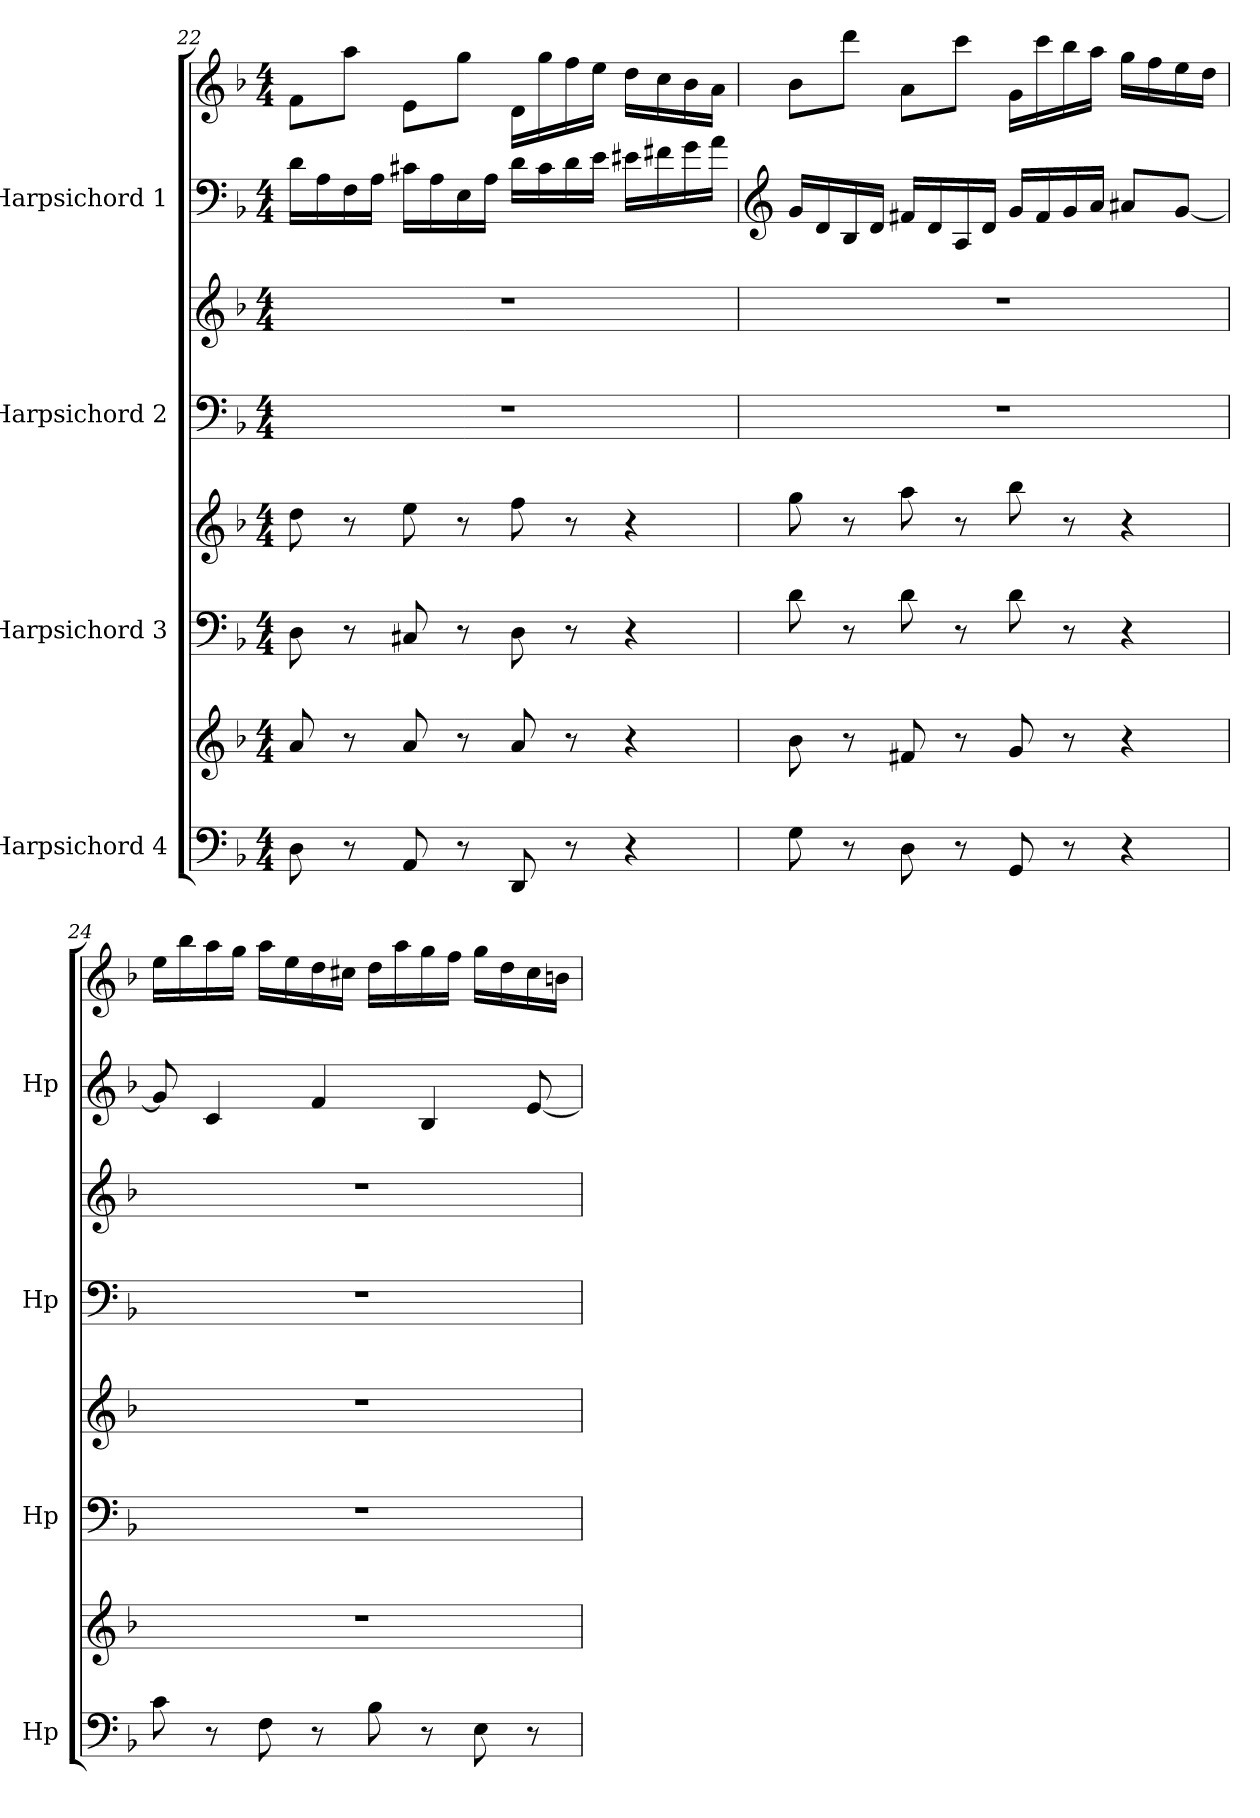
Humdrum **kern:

**kern	**kern	**kern	**kern	**kern	**kern	**kern	**kern
*part4	*part4	*part3	*part3	*part2	*part2	*part1	*part1
*staff8	*staff7	*staff6	*staff5	*staff4	*staff3	*staff2	*staff1
*I"Harpsichord 4	*	*I"Harpsichord 3	*	*I"Harpsichord 2	*	*I"Harpsichord 1	*
*I'Hp	*	*I'Hp	*	*I'Hp	*	*I'Hp	*
!!LO:PB:g=z
*clefF4	*clefG2	*clefF4	*clefG2	*clefF4	*clefG2	*clefF4	*clefG2
*k[b-]	*k[b-]	*k[b-]	*k[b-]	*k[b-]	*k[b-]	*k[b-]	*k[b-]
*M4/4	*M4/4	*M4/4	*M4/4	*M4/4	*M4/4	*M4/4	*M4/4
=22	=22	=22	=22	=22	=22	=22	=22
8D\	8a/	8D\	8dd\	1r	1r	16d\LL	8f\L
.	.	.	.	.	.	16A\	.
8r	8r	8r	8r	.	.	16F\	8aa\J
.	.	.	.	.	.	16A\JJ	.
8AA/	8a/	8C#X/	8ee\	.	.	16c#X\LL	8e\L
.	.	.	.	.	.	16A\	.
8r	8r	8r	8r	.	.	16E\	8gg\J
.	.	.	.	.	.	16A\JJ	.
8DD/	8a/	8D\	8ff\	.	.	16d\LL	16d\LL
.	.	.	.	.	.	16c#\	16gg\
8r	8r	8r	8r	.	.	16d\	16ff\
.	.	.	.	.	.	16e\JJ	16ee\JJ
4r	4r	4r	4r	.	.	16e#X\LL	16dd\LL
.	.	.	.	.	.	16f#X\	16cc\
.	.	.	.	.	.	16g\	16b-\
.	.	.	.	.	.	16a\JJ	16a\JJ
=23	=23	=23	=23	=23	=23	=23	=23
*	*	*	*	*	*	*clefG2	*
8G\	8b-\	8d\	8gg\	1r	1r	16g/LL	8b-\L
.	.	.	.	.	.	16d/	.
8r	8r	8r	8r	.	.	16B-/	8ddd\J
.	.	.	.	.	.	16d/JJ	.
8D\	8f#X/	8d\	8aa\	.	.	16f#X/LL	8a\L
.	.	.	.	.	.	16d/	.
8r	8r	8r	8r	.	.	16A/	8ccc\J
.	.	.	.	.	.	16d/JJ	.
8GG/	8g/	8d\	8bb-\	.	.	16g/LL	16g\LL
.	.	.	.	.	.	16f#/	16ccc\
8r	8r	8r	8r	.	.	16g/	16bb-\
.	.	.	.	.	.	16a/JJ	16aa\JJ
4r	4r	4r	4r	.	.	8a#X/L	16gg\LL
.	.	.	.	.	.	.	16ff\
.	.	.	.	.	.	[8g/J	16ee\
.	.	.	.	.	.	.	16dd\JJ
=24	=24	=24	=24	=24	=24	=24	=24
8c\	1r	1r	1r	1r	1r	8g/]	16ee\LL
.	.	.	.	.	.	.	16bb-\
8r	.	.	.	.	.	4c/	16aa\
.	.	.	.	.	.	.	16gg\JJ
8F\	.	.	.	.	.	.	16aa\LL
.	.	.	.	.	.	.	16ee\
8r	.	.	.	.	.	4f/	16dd\
.	.	.	.	.	.	.	16cc#X\JJ
8B-\	.	.	.	.	.	.	16dd\LL
.	.	.	.	.	.	.	16aa\
8r	.	.	.	.	.	4B-/	16gg\
.	.	.	.	.	.	.	16ff\JJ
8E\	.	.	.	.	.	.	16gg\LL
.	.	.	.	.	.	.	16dd\
8r	.	.	.	.	.	[8e/	16cc#\
.	.	.	.	.	.	.	16bn\JJ
=	=	=	=	=	=	=	=
*-	*-	*-	*-	*-	*-	*-	*-
